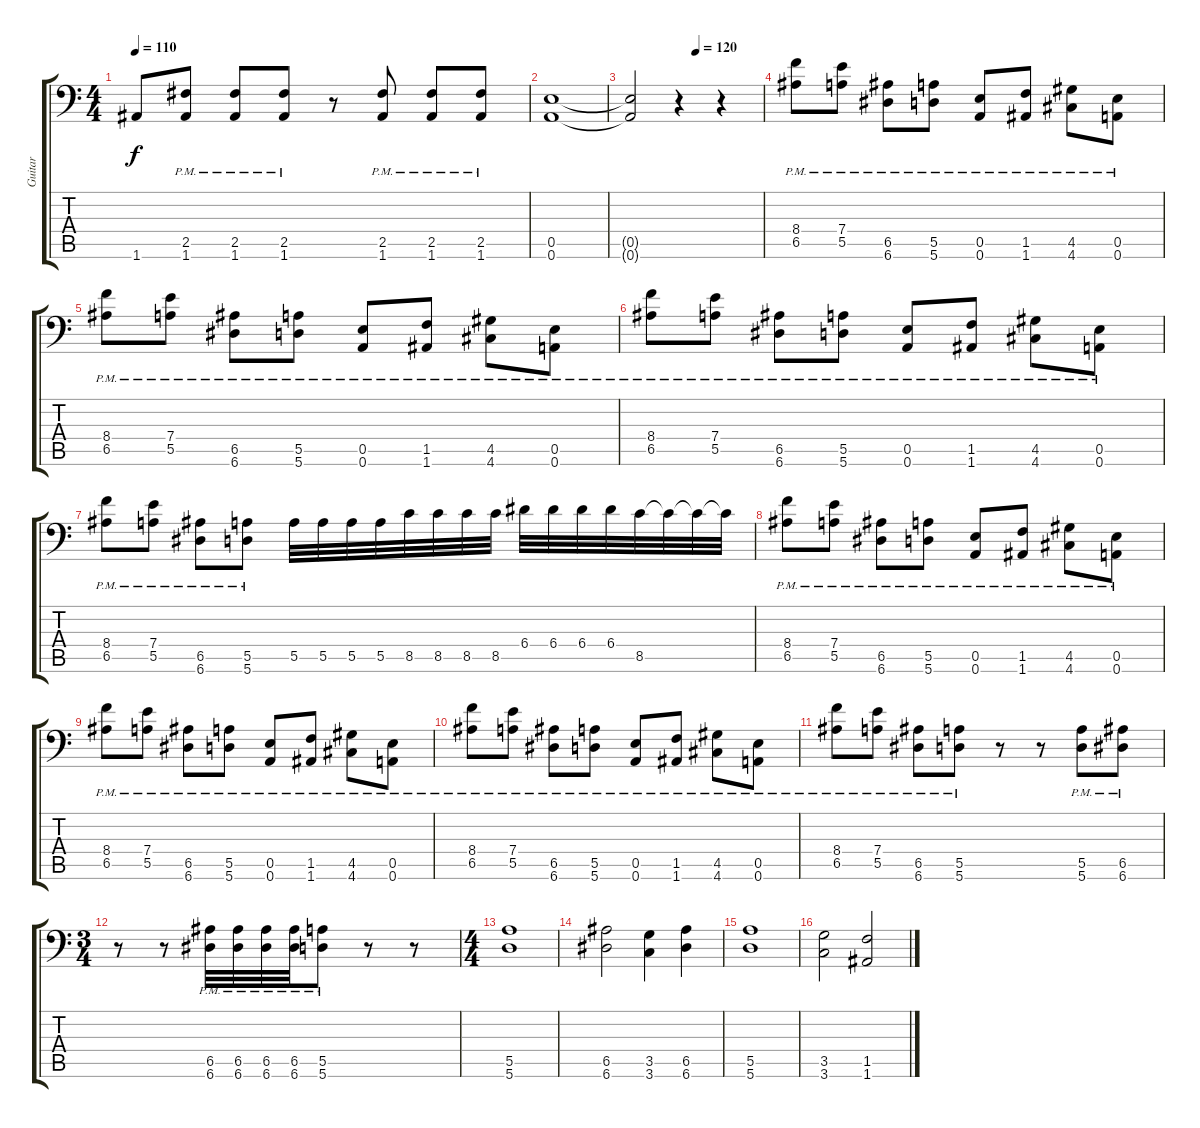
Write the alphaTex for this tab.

\track ("Guitar" "Guitar") {instrument distortionguitar}
\staff {score tabs}
\tuning (B3 Gb3 D3 A2 E2 A1) {hide}
\ts (4 4)
\tempo 110
\clef f4
\ks c
1.6{t}.8{dy f} (2.5{pm} 1.6{pm}).8 (2.5{pm} 1.6{pm}).8 (2.5{pm} 1.6{pm}).8 r.8 (2.5{pm} 1.6{pm}).8 (2.5{pm} 1.6{pm}).8 (2.5{pm} 1.6{pm}).8 |
(0.5 0.6).1 |
\tempo (120 0.5)
(0.5{t} 0.6{t}).2 r.4 r.4 |
(8.4{pm} 6.5{pm}).8 (7.4{pm} 5.5{pm}).8 (6.5{pm} 6.6{pm}).8 (5.5{pm} 5.6{pm}).8 (0.5{pm} 0.6{pm}).8 (1.5{pm} 1.6{pm}).8 (4.5{pm} 4.6{pm}).8 (0.5{pm} 0.6{pm}).8 |
(8.4{pm} 6.5{pm}).8 (7.4{pm} 5.5{pm}).8 (6.5{pm} 6.6{pm}).8 (5.5{pm} 5.6{pm}).8 (0.5{pm} 0.6{pm}).8 (1.5{pm} 1.6{pm}).8 (4.5{pm} 4.6{pm}).8 (0.5{pm} 0.6{pm}).8 |
(8.4{pm} 6.5{pm}).8 (7.4{pm} 5.5{pm}).8 (6.5{pm} 6.6{pm}).8 (5.5{pm} 5.6{pm}).8 (0.5{pm} 0.6{pm}).8 (1.5{pm} 1.6{pm}).8 (4.5{pm} 4.6{pm}).8 (0.5{pm} 0.6{pm}).8 |
(8.4{pm} 6.5{pm}).8 (7.4{pm} 5.5{pm}).8 (6.5{pm} 6.6{pm}).8 (5.5{pm} 5.6{pm}).8 5.5.32 5.5.32 5.5.32 5.5.32 8.5.32 8.5.32 8.5.32 8.5.32 6.4.32 6.4.32 6.4.32 6.4.32 8.5.32 8.5{t}.32 8.5{t}.32 8.5{t}.32 |
(8.4{pm} 6.5{pm}).8 (7.4{pm} 5.5{pm}).8 (6.5{pm} 6.6{pm}).8 (5.5{pm} 5.6{pm}).8 (0.5{pm} 0.6{pm}).8 (1.5{pm} 1.6{pm}).8 (4.5{pm} 4.6{pm}).8 (0.5{pm} 0.6{pm}).8 |
(8.4{pm} 6.5{pm}).8 (7.4{pm} 5.5{pm}).8 (6.5{pm} 6.6{pm}).8 (5.5{pm} 5.6{pm}).8 (0.5{pm} 0.6{pm}).8 (1.5{pm} 1.6{pm}).8 (4.5{pm} 4.6{pm}).8 (0.5{pm} 0.6{pm}).8 |
(8.4{pm} 6.5{pm}).8 (7.4{pm} 5.5{pm}).8 (6.5{pm} 6.6{pm}).8 (5.5{pm} 5.6{pm}).8 (0.5{pm} 0.6{pm}).8 (1.5{pm} 1.6{pm}).8 (4.5{pm} 4.6{pm}).8 (0.5{pm} 0.6{pm}).8 |
(8.4{pm} 6.5{pm}).8 (7.4{pm} 5.5{pm}).8 (6.5{pm} 6.6{pm}).8 (5.5{pm} 5.6{pm}).8 r.8 r.8 (5.5{pm} 5.6{pm}).8 (6.5{pm} 6.6{pm}).8 |
\ts (3 4)
r.8 r.8 (6.5{pm} 6.6{pm}).32 (6.5{pm} 6.6{pm}).32 (6.5{pm} 6.6{pm}).32 (6.5{pm} 6.6{pm}).32 (5.5{pm} 5.6{pm}).8 r.8 r.8 |
\ts (4 4)
(5.5 5.6).1 |
(6.5 6.6).2 (3.5 3.6).4 (6.5 6.6).4 |
(5.5 5.6).1 |
(3.5 3.6).2 (1.5 1.6).2
